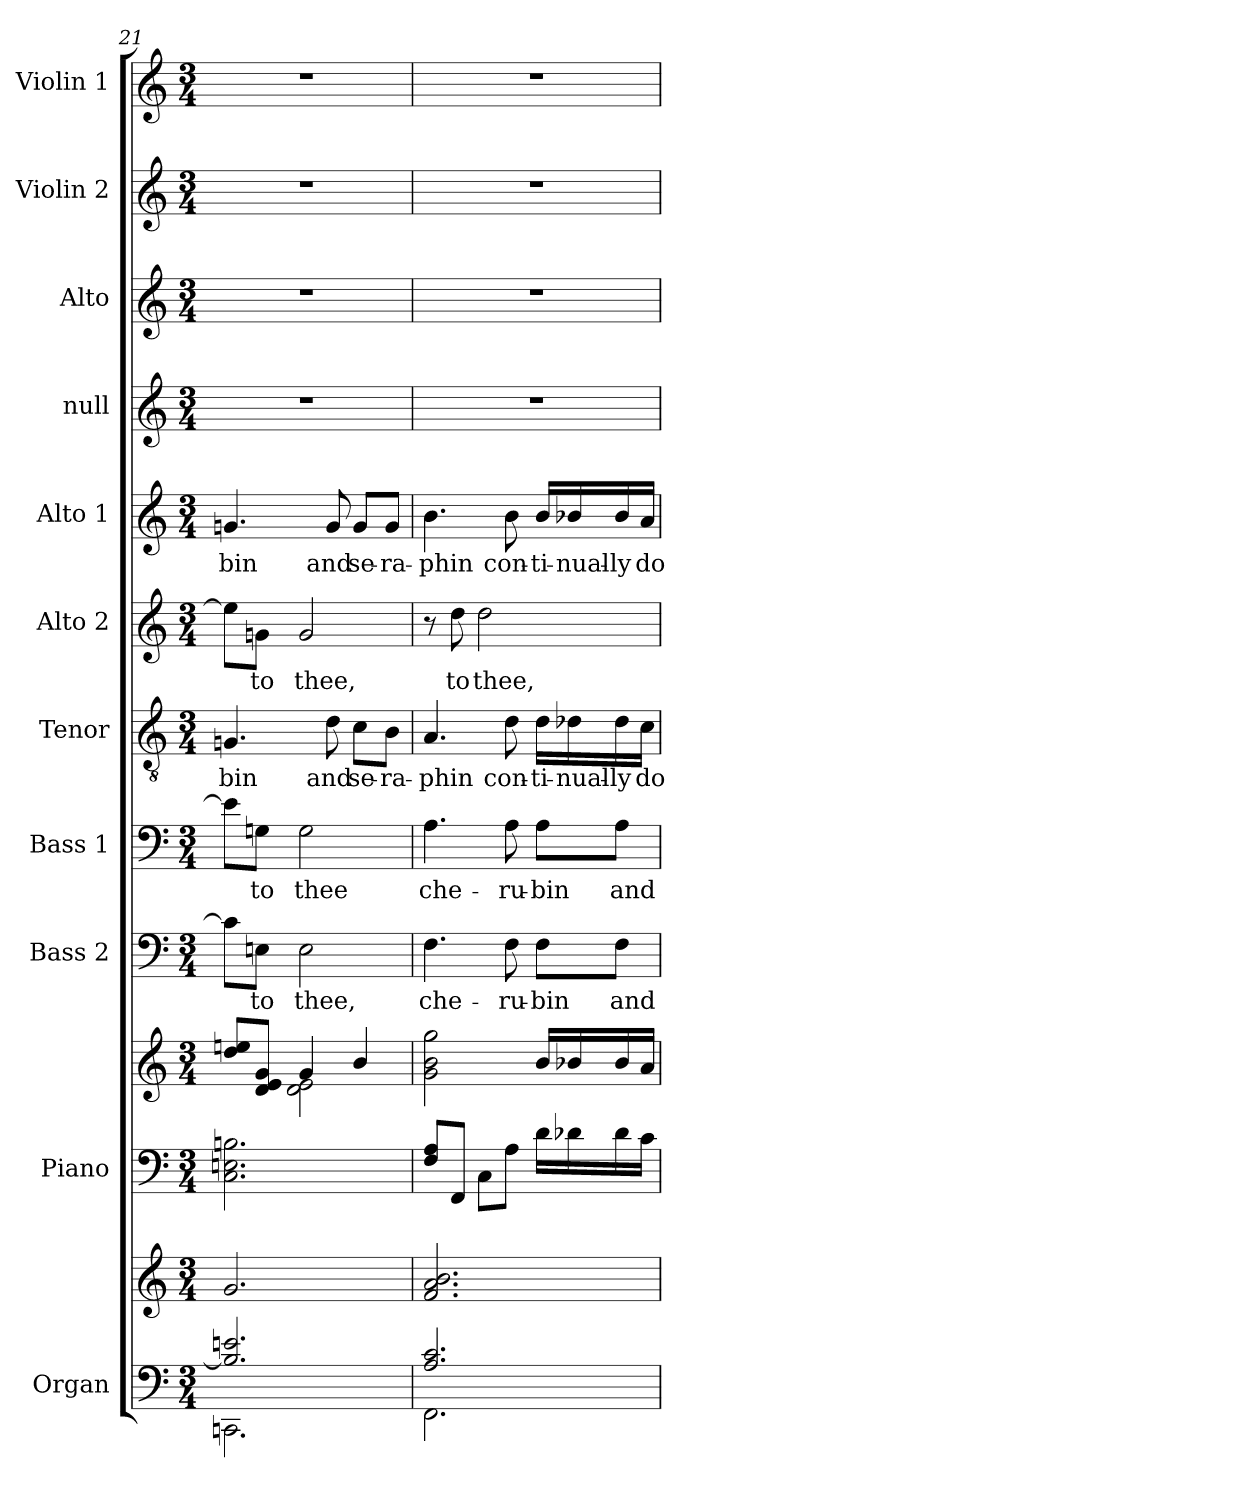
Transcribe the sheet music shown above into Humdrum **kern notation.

**kern	**kern	**kern	**kern	**kern	**text	**kern	**text	**kern	**text	**kern	**text	**kern	**text	**kern	**kern	**kern	**kern
*part11	*part11	*part10	*part10	*part9	*part9	*part8	*part8	*part7	*part7	*part6	*part6	*part5	*part5	*part4	*part3	*part2	*part1
*staff13	*staff12	*staff11	*staff10	*staff9	*staff9	*staff8	*staff8	*staff7	*staff7	*staff6	*staff6	*staff5	*staff5	*staff4	*staff3	*staff2	*staff1
*I"Organ	*	*I"Piano	*	*I"Bass 2	*	*I"Bass 1	*	*I"Tenor	*	*I"Alto 2	*	*I"Alto 1	*	*I"null	*I"Alto	*I"Violin 2	*I"Violin 1
*I'Org.	*	*	*	*I'B. 2	*	*I'B. 1	*	*I'T.	*	*I'A. 2	*	*I'A. 1	*	*	*	*I'Vln. 2	*I'Vln. 1
*clefF4	*clefG2	*clefF4	*clefG2	*clefF4	*	*clefF4	*	*clefGv2	*	*clefG2	*	*clefG2	*	*clefG2	*clefG2	*clefG2	*clefG2
*k[]	*k[]	*k[]	*k[]	*k[]	*	*k[]	*	*k[]	*	*k[]	*	*k[]	*	*k[]	*k[]	*k[]	*k[]
*M3/4	*M3/4	*M3/4	*M3/4	*M3/4	*	*M3/4	*	*M3/4	*	*M3/4	*	*M3/4	*	*M3/4	*M3/4	*M3/4	*M3/4
=21	=21	=21	=21	=21	=21	=21	=21	=21	=21	=21	=21	=21	=21	=21	=21	=21	=21
*^	*	*	*^	*	*	*	*	*	*	*	*	*	*	*	*	*	*
!	!	!	!	!	!	!	!	!	!	!	!LO:LY:b	!	!	!	!LO:LY:b	!	!	!	!
2.B/] 2.en/	2.CCn\	2.g/	2.C\ 2.En\ 2.Bn\	8dd/ 8een/L	4ryy	8c\L]	.	8e\L]	.	4.Gn/	-bin	8ee\L]	.	4.gn/	-bin	2.r	2.r	2.r	2.r
!	!	!	!	!	!	!	!LO:LY:b	!	!LO:LY:b	!	!	!	!LO:LY:b	!	!	!	!	!	!
.	.	.	.	8d/ 8e/ 8g/J	.	8En\J	to	8Gn\J	to	.	.	8gn\J	to	.	.	.	.	.	.
!	!	!	!	!	!	!	!LO:LY:b	!	!LO:LY:b	!	!	!	!LO:LY:b	!	!	!	!	!	!
.	.	.	.	4g/	2d\ 2e\	2E\	thee,	2G\	thee	.	.	2g/	thee,	.	.	.	.	.	.
!	!	!	!	!	!	!	!	!	!	!	!LO:LY:b	!	!	!	!LO:LY:b	!	!	!	!
.	.	.	.	.	.	.	.	.	.	8d\	and	.	.	8g/	and	.	.	.	.
!	!	!	!	!	!	!	!	!	!	!	!LO:LY:b	!	!	!	!LO:LY:b	!	!	!	!
.	.	.	.	4b/	.	.	.	.	.	8c\L	se-	.	.	8g/L	se-	.	.	.	.
!	!	!	!	!	!	!	!	!	!	!	!LO:LY:b	!	!	!	!LO:LY:b	!	!	!	!
.	.	.	.	.	.	.	.	.	.	8B\J	-ra-	.	.	8g/J	-ra-	.	.	.	.
*	*	*	*	*v	*v	*	*	*	*	*	*	*	*	*	*	*	*	*	*
=22	=22	=22	=22	=22	=22	=22	=22	=22	=22	=22	=22	=22	=22	=22	=22	=22	=22	=22
!	!	!	!	!	!	!LO:LY:b	!	!LO:LY:b	!	!LO:LY:b	!	!	!	!LO:LY:b	!	!	!	!
2.A/ 2.c/	2.FF\	2.f/ 2.a/ 2.b/	8F/ 8A/L	2g\ 2b\ 2gg\	4.F\	che-	4.A\	che-	4.A/	-phin	8r	.	4.b\	-phin	2.r	2.r	2.r	2.r
!	!	!	!	!	!	!	!	!	!	!	!	!LO:LY:b	!	!	!	!	!	!
.	.	.	8FF/J	.	.	.	.	.	.	.	8dd\	to	.	.	.	.	.	.
!	!	!	!	!	!	!	!	!	!	!	!	!LO:LY:b	!	!	!	!	!	!
.	.	.	8C\L	.	.	.	.	.	.	.	2dd\	thee,	.	.	.	.	.	.
!	!	!	!	!	!	!LO:LY:b	!	!LO:LY:b	!	!LO:LY:b	!	!	!	!LO:LY:b	!	!	!	!
.	.	.	8A\J	.	8F\	-ru-	8A\	-ru-	8d\	con-	.	.	8b\	con-	.	.	.	.
!	!	!	!	!	!	!LO:LY:b	!	!LO:LY:b	!	!LO:LY:b	!	!	!	!LO:LY:b	!	!	!	!
.	.	.	16d\LL	16b/LL	8F\L	-bin	8A\L	-bin	16d\LL	-ti-	.	.	16b/LL	-ti-	.	.	.	.
!	!	!	!	!	!	!	!	!	!	!LO:LY:b	!	!	!	!LO:LY:b	!	!	!	!
.	.	.	16d-X\	16b-X/	.	.	.	.	16d-X\	-nual-	.	.	16b-X/	-nual-	.	.	.	.
!	!	!	!	!	!	!LO:LY:b	!	!LO:LY:b	!	!LO:LY:b	!	!	!	!LO:LY:b	!	!	!	!
.	.	.	16d-\	16b-/	8F\J	and	8A\J	and	16d-\	-ly	.	.	16b-/	-ly	.	.	.	.
!	!	!	!	!	!	!	!	!	!	!LO:LY:b	!	!	!	!LO:LY:b	!	!	!	!
.	.	.	16c\JJ	16a/JJ	.	.	.	.	16c\JJ	do	.	.	16a/JJ	do	.	.	.	.
*v	*v	*	*	*	*	*	*	*	*	*	*	*	*	*	*	*	*	*
=	=	=	=	=	=	=	=	=	=	=	=	=	=	=	=	=	=
*-	*-	*-	*-	*-	*-	*-	*-	*-	*-	*-	*-	*-	*-	*-	*-	*-	*-
